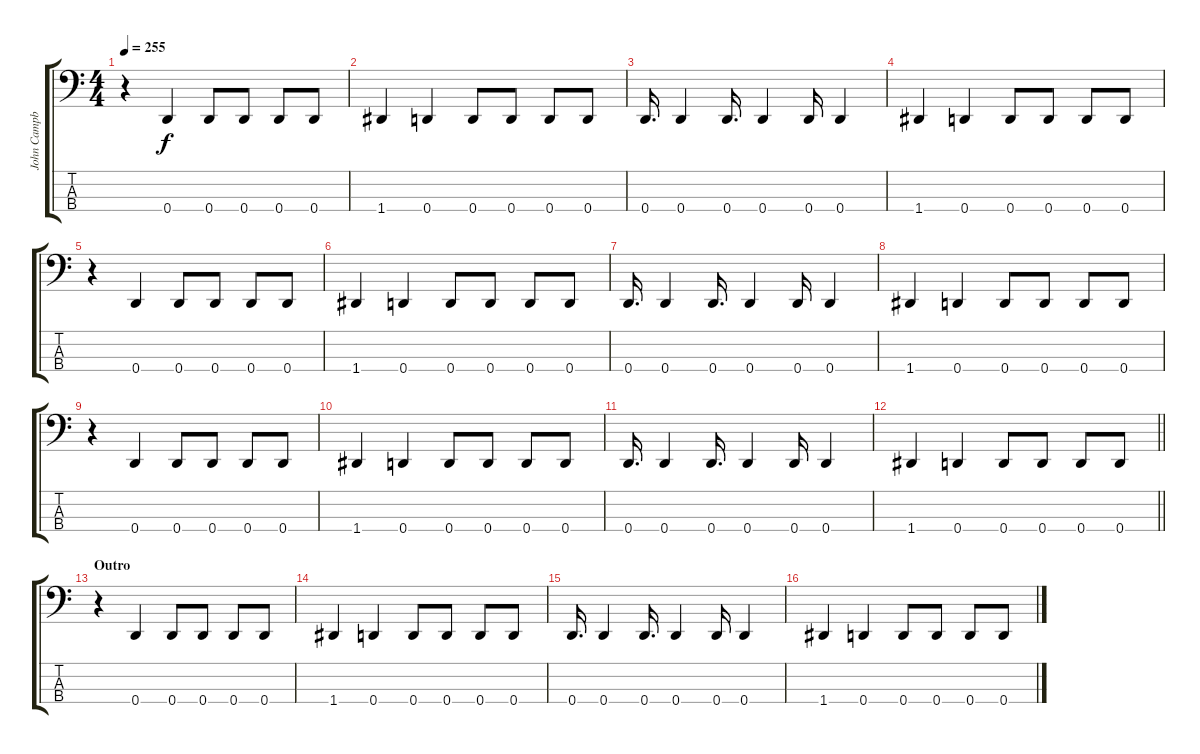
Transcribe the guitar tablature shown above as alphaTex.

\track ("John Campbell" "John Campb") {instrument electricbasspick}
\staff {score tabs}
\tuning (G2 D2 A1 D1) {hide}
\ts (4 4)
\tempo 255
\clef f4
\ks c
r.4{dy f} 0.4.4 0.4.8 0.4.8 0.4.8 0.4.8 |
1.4.4 0.4.4 0.4.8 0.4.8 0.4.8 0.4.8 |
0.4.16{d} 0.4.4 0.4.16{d} 0.4.4 0.4.16 0.4.4 |
1.4.4 0.4.4 0.4.8 0.4.8 0.4.8 0.4.8 |
r.4 0.4.4 0.4.8 0.4.8 0.4.8 0.4.8 |
1.4.4 0.4.4 0.4.8 0.4.8 0.4.8 0.4.8 |
0.4.16{d} 0.4.4 0.4.16{d} 0.4.4 0.4.16 0.4.4 |
1.4.4 0.4.4 0.4.8 0.4.8 0.4.8 0.4.8 |
r.4 0.4.4 0.4.8 0.4.8 0.4.8 0.4.8 |
1.4.4 0.4.4 0.4.8 0.4.8 0.4.8 0.4.8 |
0.4.16{d} 0.4.4 0.4.16{d} 0.4.4 0.4.16 0.4.4 |
\barLineRight lightlight
1.4.4 0.4.4 0.4.8 0.4.8 0.4.8 0.4.8 |
\section ("" "Outro")
r.4 0.4.4 0.4.8 0.4.8 0.4.8 0.4.8 |
1.4.4 0.4.4 0.4.8 0.4.8 0.4.8 0.4.8 |
0.4.16{d} 0.4.4 0.4.16{d} 0.4.4 0.4.16 0.4.4 |
1.4.4 0.4.4 0.4.8 0.4.8 0.4.8 0.4.8
